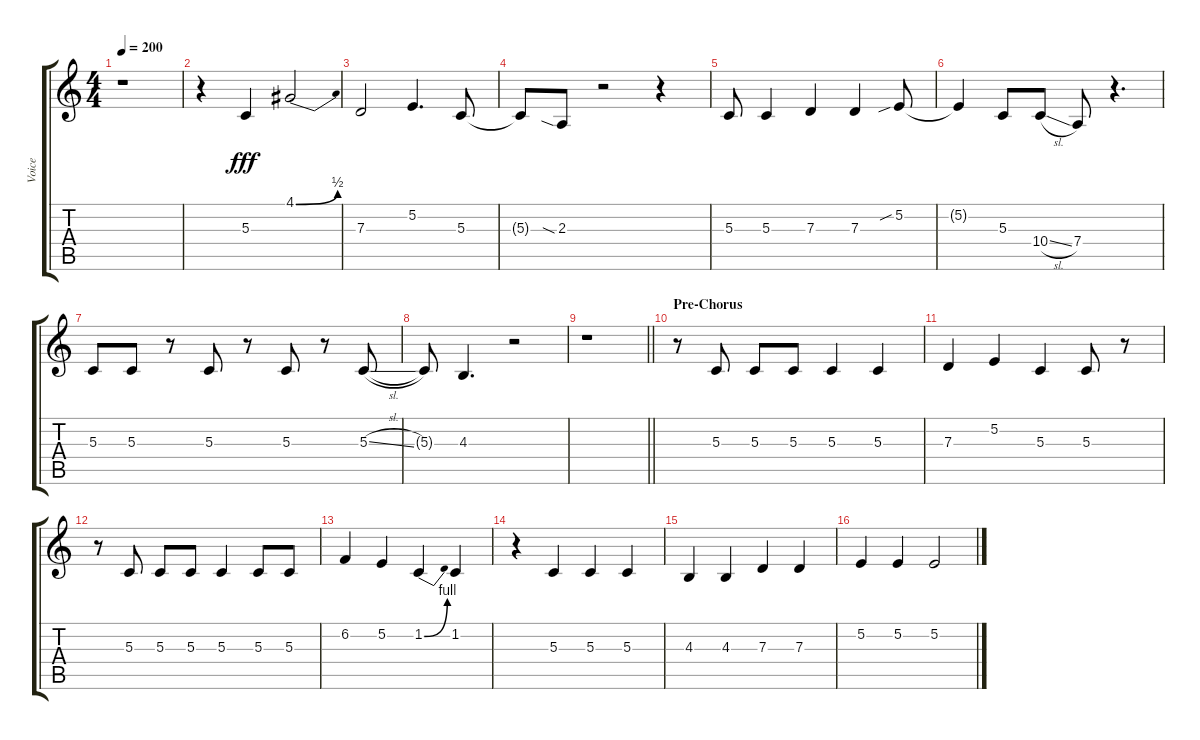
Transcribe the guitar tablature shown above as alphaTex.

\track ("Voice" "Voice") {instrument lead1square}
\staff {score tabs}
\tuning (E4 B3 G3 D3 A2 E2) {hide}
\ts (4 4)
\tempo 200
\clef g2
\ks c
r.1{dy fff} |
r.4 5.3.4 4.1{be (bend 0 0 60 2)}.2 |
7.3.2 5.2.4{d} 5.3.8 |
5.3{t}.8 2.3{sia}.8 r.2 r.4 |
5.3.8 5.3.4 7.3.4 7.3.4 5.2{sib}.8 |
5.2{t}.4 5.3.8 10.4{sl}.8 7.4.8 r.4{d} |
5.3.8 5.3.8 r.8 5.3.8 r.8 5.3.8 r.8 5.3{sl}.8 |
5.3{t}.8 4.3.4{d} r.2 |
\barLineRight lightlight
r.1 |
\section ("" "Pre-Chorus")
r.8 5.3.8 5.3.8 5.3.8 5.3.4 5.3.4 |
7.3.4 5.2.4 5.3.4 5.3.8 r.8 |
r.8 5.3.8 5.3.8 5.3.8 5.3.4 5.3.8 5.3.8 |
6.2.4 5.2.4 1.2{be (bend 0 0 60 4)}.4 1.2.4 |
r.4 5.3.4 5.3.4 5.3.4 |
4.3.4 4.3.4 7.3.4 7.3.4 |
5.2.4 5.2.4 5.2.2
